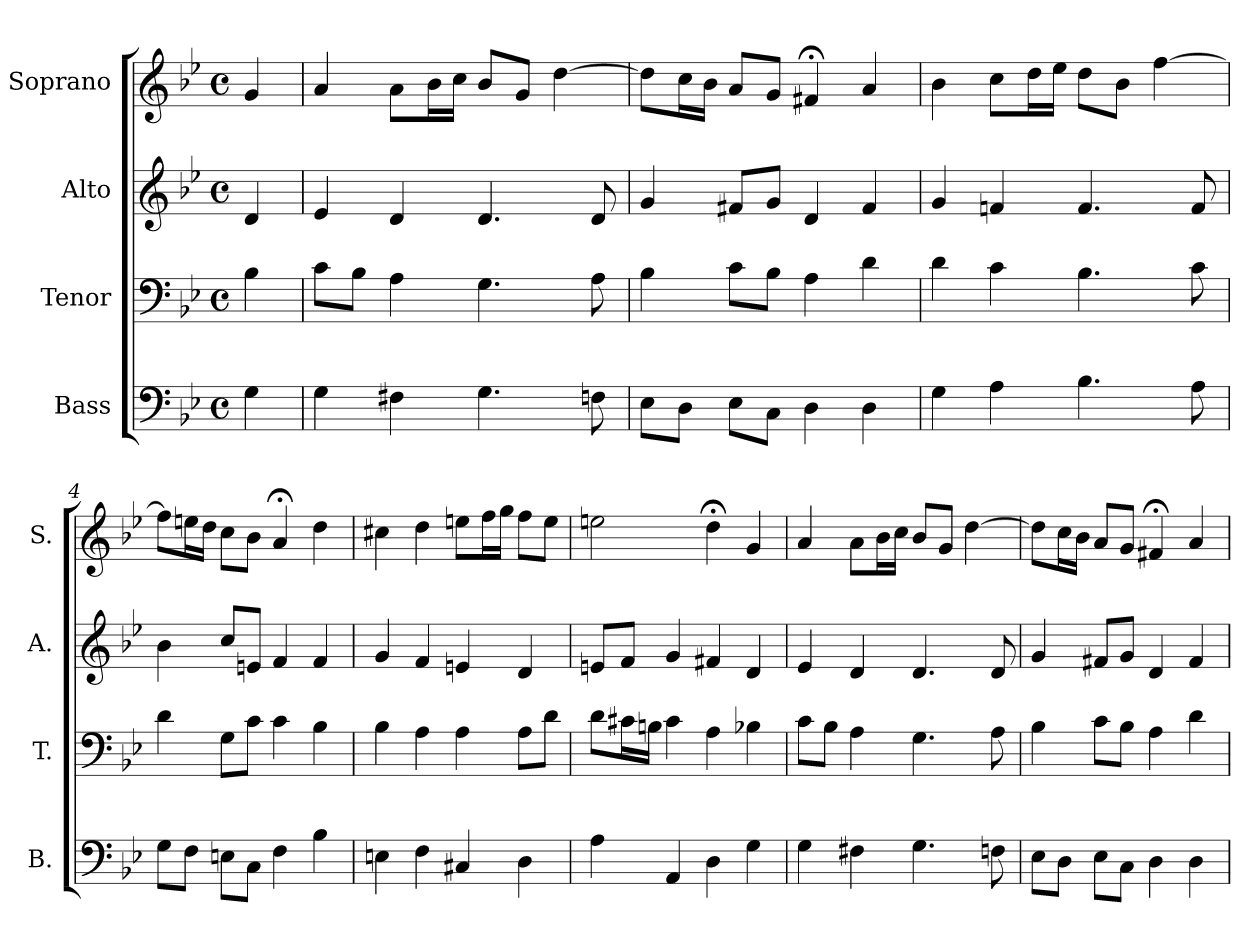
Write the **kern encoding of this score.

**kern	**kern	**kern	**kern
*part4	*part3	*part2	*part1
*staff4	*staff3	*staff2	*staff1
*I"Bass	*I"Tenor	*I"Alto	*I"Soprano
*I'B.	*I'T.	*I'A.	*I'S.
*clefF4	*clefF4	*clefG2	*clefG2
*k[b-e-]	*k[b-e-]	*k[b-e-]	*k[b-e-]
*g:	*g:	*g:	*g:
*M4/4	*M4/4	*M4/4	*M4/4
*met(c)	*met(c)	*met(c)	*met(c)
=	=	=	=
4G\	4B-\	4d/	4g/
=1	=1	=1	=1
4G\	8c\L	4e-/	4a/
.	8B-\J	.	.
4F#X\	4A\	4d/	8a\L
.	.	.	16b-\L
.	.	.	16cc\JJ
4.G\	4.G\	4.d/	8b-/L
.	.	.	8g/J
.	.	.	[4dd\
8Fn\	8A\	8d/	.
=2	=2	=2	=2
8E-\L	4B-\	4g/	8dd\L]
8D\J	.	.	16cc\L
.	.	.	16b-\JJ
8E-\L	8c\L	8f#X/L	8a/L
8C\J	8B-\J	8g/J	8g/J
4D\	4A\	4d/	4f#X;</
4D\	4d\	4f#/	4a/
=3	=3	=3	=3
4G\	4d\	4g/	4b-\
4A\	4c\	4fn/	8cc\L
.	.	.	16dd\L
.	.	.	16ee-\JJ
4.B-\	4.B-\	4.f/	8dd\L
.	.	.	8b-\J
.	.	.	[4ff\
8A\	8c\	8f/	.
=4	=4	=4	=4
8G\L	4d\	4b-\	8ff\L]
8F\J	.	.	16een\L
.	.	.	16dd\JJ
8En\L	8G\L	8cc/L	8cc\L
8C\J	8c\J	8en/J	8b-\J
4F\	4c\	4f/	4a;</
4B-\	4B-\	4f/	4dd\
!!LO:LB:g=z
=5	=5	=5	=5
4En\	4B-\	4g/	4cc#X\
4F\	4A\	4f/	4dd\
4C#X/	4A\	4en/	8een\L
.	.	.	16ff\L
.	.	.	16gg\JJ
4D\	8A\L	4d/	8ff\L
.	8d\J	.	8ee\J
=6	=6	=6	=6
4A\	8d\L	8en/L	2een\
.	16c#X\L	8f/J	.
.	16Bn\JJ	.	.
4AA/	4c#\	4g/	.
4D\	4A\	4f#X/	4dd;<\
4G\	4B-X\	4d/	4g/
=7	=7	=7	=7
4G\	8c\L	4e-/	4a/
.	8B-\J	.	.
4F#X\	4A\	4d/	8a\L
.	.	.	16b-\L
.	.	.	16cc\JJ
4.G\	4.G\	4.d/	8b-/L
.	.	.	8g/J
.	.	.	[4dd\
8Fn\	8A\	8d/	.
=8	=8	=8	=8
8E-\L	4B-\	4g/	8dd\L]
8D\J	.	.	16cc\L
.	.	.	16b-\JJ
8E-\L	8c\L	8f#X/L	8a/L
8C\J	8B-\J	8g/J	8g/J
4D\	4A\	4d/	4f#X;</
4D\	4d\	4f#/	4a/
=	=	=	=
*-	*-	*-	*-
